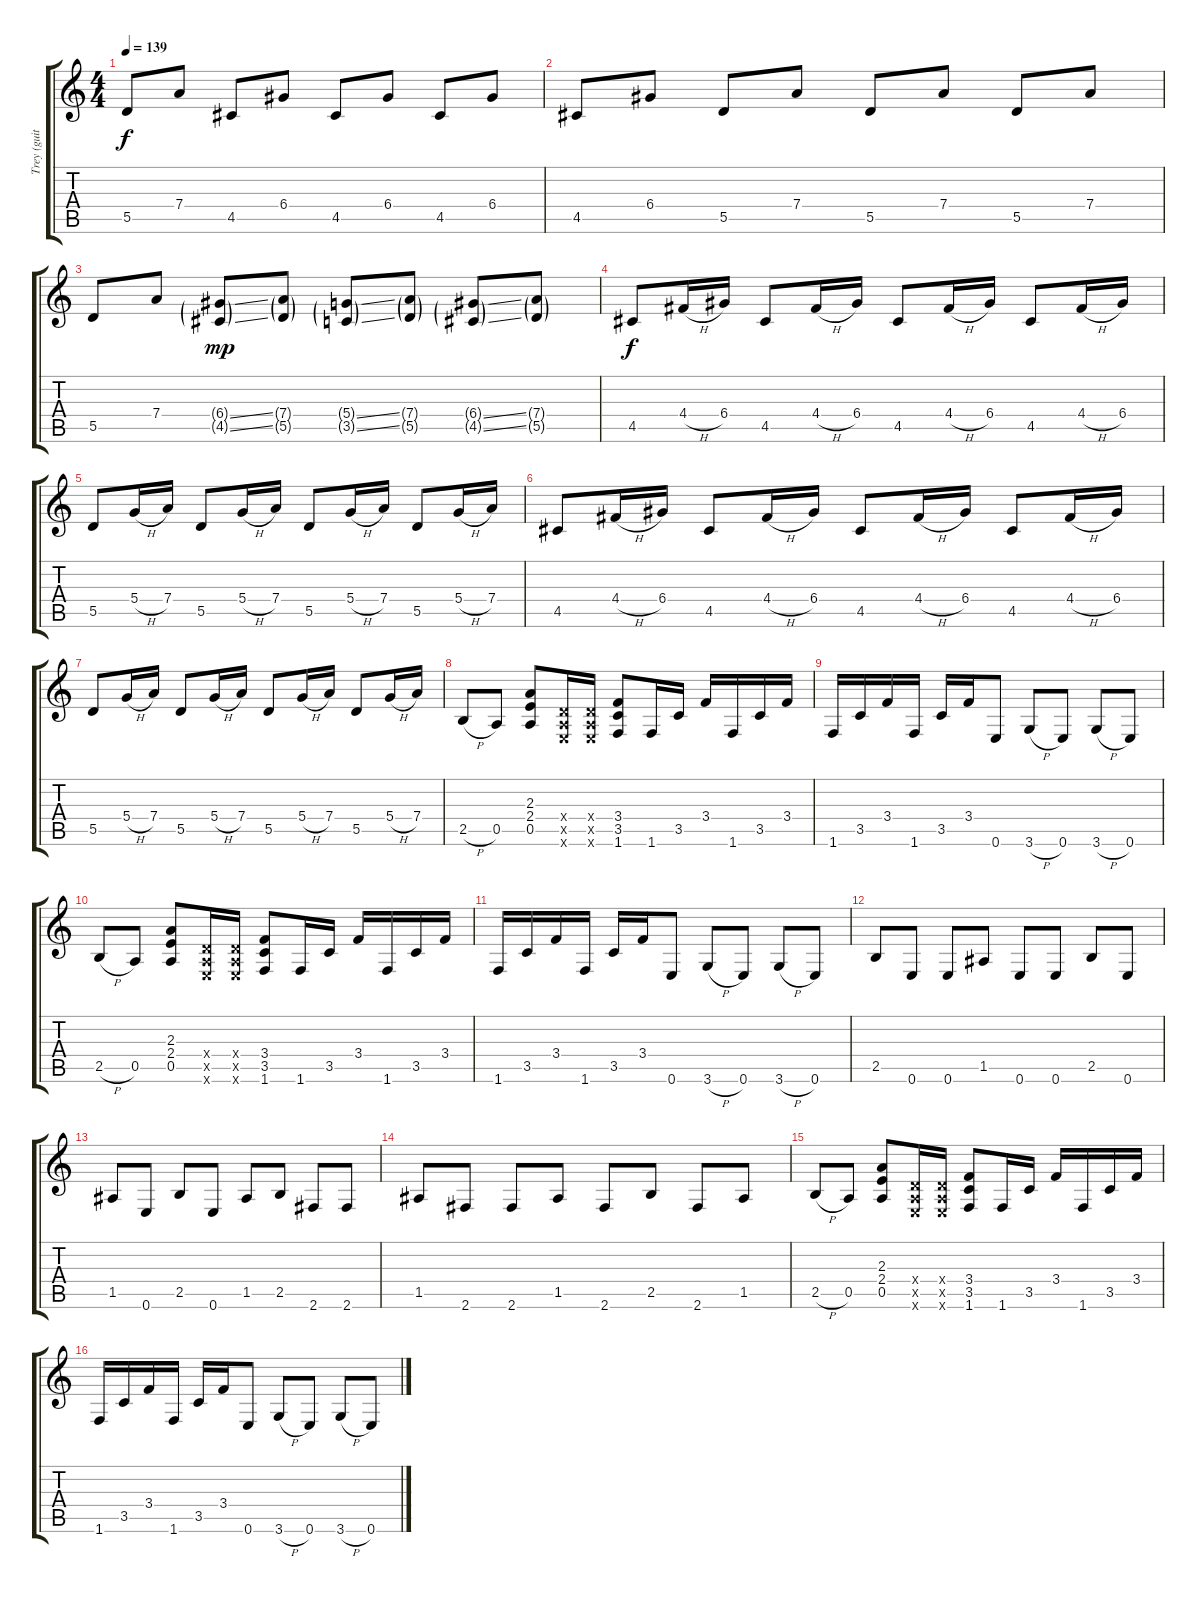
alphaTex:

\track ("Trey (guitar) vocals" "Trey (guit") {instrument electricguitarmuted}
\staff {score tabs}
\tuning (E4 B3 G3 D3 A2 E2) {hide}
\ts (4 4)
\tempo 139
\clef g2
\ks c
5.5.8{dy f} 7.4.8 4.5.8 6.4.8 4.5.8 6.4.8 4.5.8 6.4.8 |
4.5.8 6.4.8 5.5.8 7.4.8 5.5.8 7.4.8 5.5.8 7.4.8 |
5.5.8 7.4.8 (6.4{ss g} 4.5{ss g}).8{dy mp} (7.4{g} 5.5{g}).8 (5.4{ss g} 3.5{ss g}).8 (7.4{g} 5.5{g}).8 (6.4{ss g} 4.5{ss g}).8 (7.4{g} 5.5{g}).8 |
4.5.8{dy f} 4.4{h}.16 6.4.16 4.5.8 4.4{h}.16 6.4.16 4.5.8 4.4{h}.16 6.4.16 4.5.8 4.4{h}.16 6.4.16 |
5.5.8 5.4{h}.16 7.4.16 5.5.8 5.4{h}.16 7.4.16 5.5.8 5.4{h}.16 7.4.16 5.5.8 5.4{h}.16 7.4.16 |
4.5.8 4.4{h}.16 6.4.16 4.5.8 4.4{h}.16 6.4.16 4.5.8 4.4{h}.16 6.4.16 4.5.8 4.4{h}.16 6.4.16 |
5.5.8 5.4{h}.16 7.4.16 5.5.8 5.4{h}.16 7.4.16 5.5.8 5.4{h}.16 7.4.16 5.5.8 5.4{h}.16 7.4.16 |
2.5{h}.8 0.5.8 (2.3 2.4 0.5).8 (0.4{x} 0.5{x} 0.6{x}).16 (0.4{x} 0.5{x} 0.6{x}).16 (3.4 3.5 1.6).8 1.6.16 3.5.16 3.4.16 1.6.16 3.5.16 3.4.16 |
1.6.16 3.5.16 3.4.16 1.6.16 3.5.16 3.4.16 0.6.8 3.6{h}.8 0.6.8 3.6{h}.8 0.6.8 |
2.5{h}.8 0.5.8 (2.3 2.4 0.5).8 (0.4{x} 0.5{x} 0.6{x}).16 (0.4{x} 0.5{x} 0.6{x}).16 (3.4 3.5 1.6).8 1.6.16 3.5.16 3.4.16 1.6.16 3.5.16 3.4.16 |
1.6.16 3.5.16 3.4.16 1.6.16 3.5.16 3.4.16 0.6.8 3.6{h}.8 0.6.8 3.6{h}.8 0.6.8 |
2.5.8 0.6.8 0.6.8 1.5.8 0.6.8 0.6.8 2.5.8 0.6.8 |
1.5.8 0.6.8 2.5.8 0.6.8 1.5.8 2.5.8 2.6.8 2.6.8 |
1.5.8 2.6.8 2.6.8 1.5.8 2.6.8 2.5.8 2.6.8 1.5.8 |
2.5{h}.8 0.5.8 (2.3 2.4 0.5).8 (0.4{x} 0.5{x} 0.6{x}).16 (0.4{x} 0.5{x} 0.6{x}).16 (3.4 3.5 1.6).8 1.6.16 3.5.16 3.4.16 1.6.16 3.5.16 3.4.16 |
1.6.16 3.5.16 3.4.16 1.6.16 3.5.16 3.4.16 0.6.8 3.6{h}.8 0.6.8 3.6{h}.8 0.6.8
